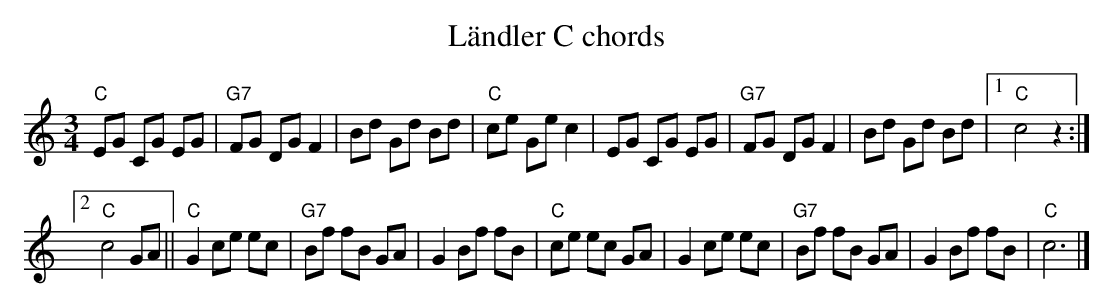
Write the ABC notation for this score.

X:1
T:Ländler C chords
M:3/4
L:1/8
K:C %%MIDI gchordon
"C"EG CG EG | "G7"FG DG F2 | Bd Gd Bd | "C"ce Ge c2 | EG CG EG | "G7"FG DG F2 | Bd Gd Bd |1 "C"c4 z2 :|2
"C"c4 GA || "C"G2 ce ec | "G7"Bf fB GA | G2 Bf fB  | "C"ce ec GA | G2 ce ec | "G7"Bf fB GA | G2 Bf fB | "C"c6 |]
